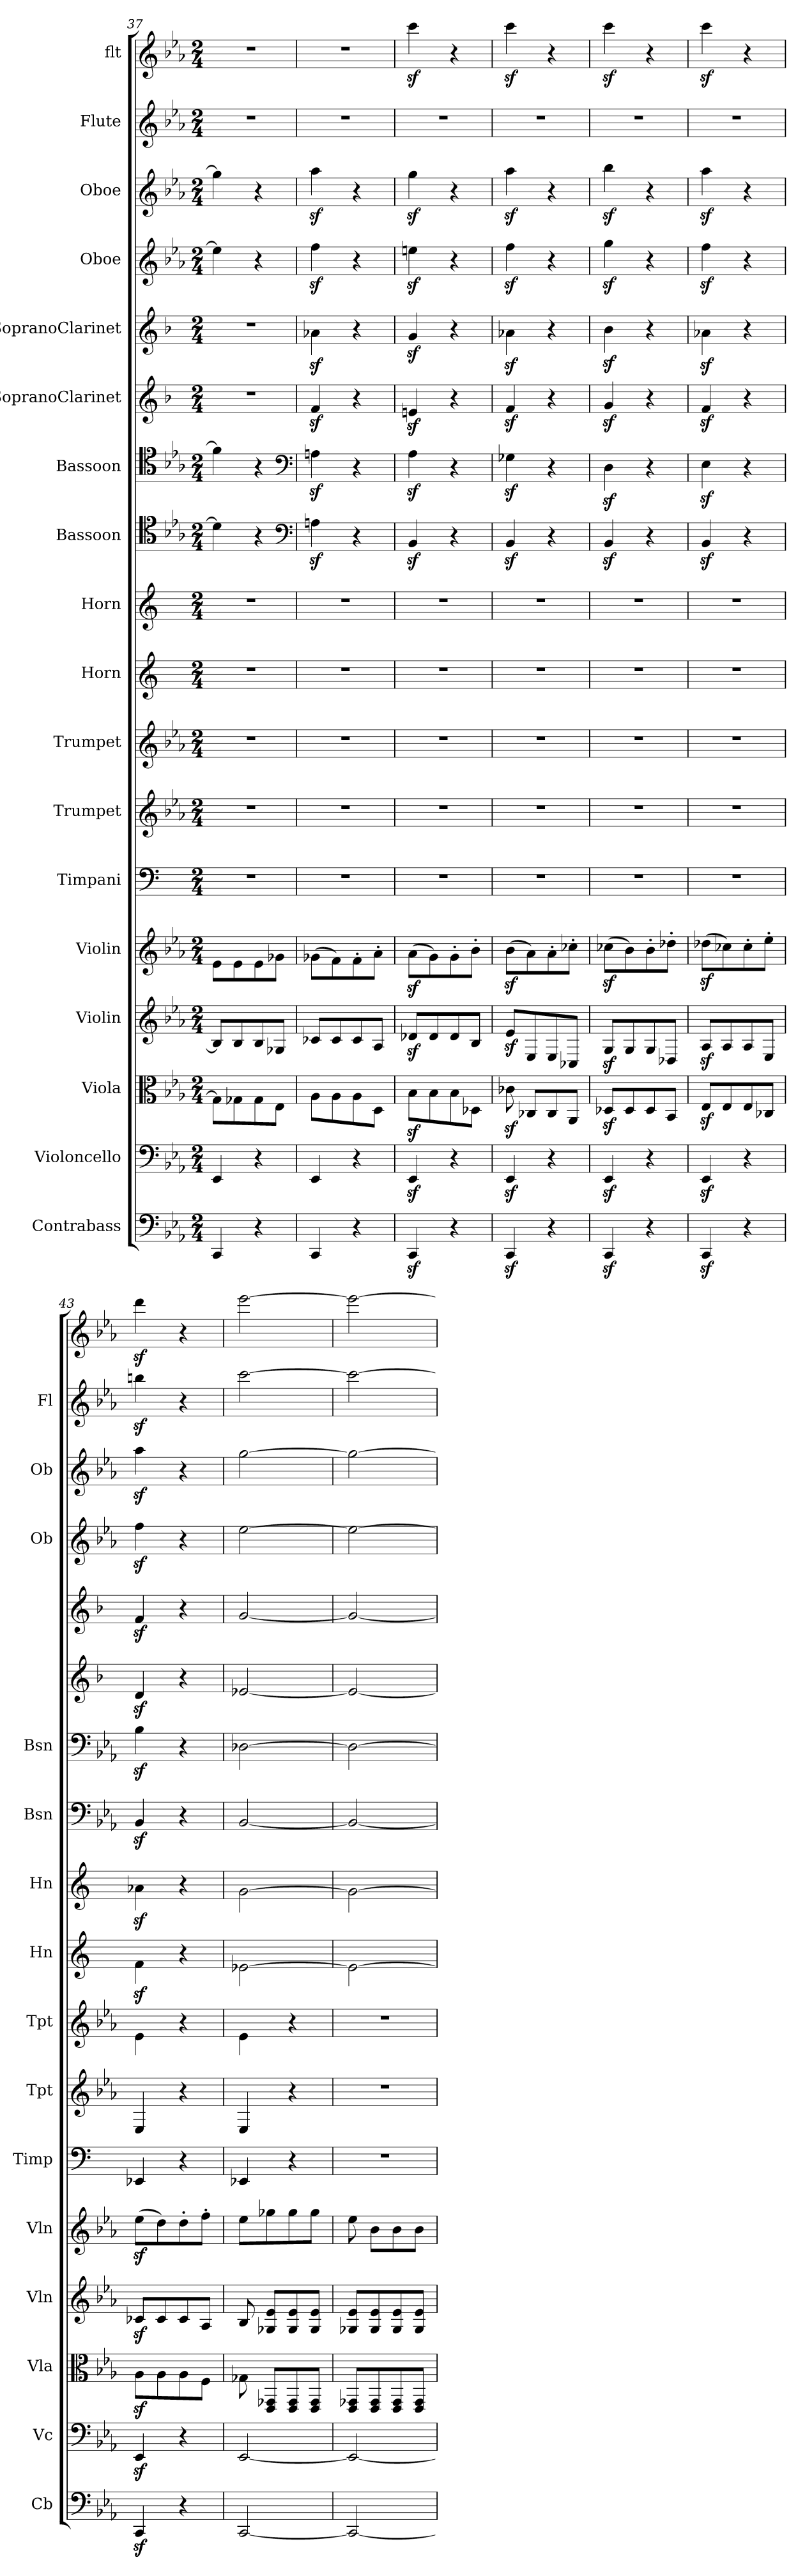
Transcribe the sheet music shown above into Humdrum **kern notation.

**kern	**kern	**kern	**kern	**kern	**kern	**kern	**kern	**kern	**kern	**kern	**kern	**kern	**kern	**kern	**kern	**kern	**kern
*part18	*part17	*part16	*part15	*part14	*part13	*part12	*part11	*part10	*part9	*part8	*part7	*part6	*part5	*part4	*part3	*part2	*part1
*staff18	*staff17	*staff16	*staff15	*staff14	*staff13	*staff12	*staff11	*staff10	*staff9	*staff8	*staff7	*staff6	*staff5	*staff4	*staff3	*staff2	*staff1
*I"Contrabass	*I"Violoncello	*I"Viola	*I"Violin	*I"Violin	*I"Timpani	*I"Trumpet	*I"Trumpet	*I"Horn	*I"Horn	*I"Bassoon	*I"Bassoon	*I"SopranoClarinet	*I"SopranoClarinet	*I"Oboe	*I"Oboe	*I"Flute	*I"flt
*I'Cb	*I'Vc	*I'Vla	*I'Vln	*I'Vln	*I'Timp	*I'Tpt	*I'Tpt	*I'Hn	*I'Hn	*I'Bsn	*I'Bsn	*	*	*I'Ob	*I'Ob	*I'Fl	*
*clefF4	*clefF4	*clefC3	*clefG2	*clefG2	*clefF4	*clefG2	*clefG2	*clefG2	*clefG2	*clefC4	*clefC4	*clefG2	*clefG2	*clefG2	*clefG2	*clefG2	*clefG2
*k[b-e-a-]	*k[b-e-a-]	*k[b-e-a-]	*k[b-e-a-]	*k[b-e-a-]	*k[]	*k[b-e-a-]	*k[b-e-a-]	*k[]	*k[]	*k[b-e-a-]	*k[b-e-a-]	*k[b-]	*k[b-]	*k[b-e-a-]	*k[b-e-a-]	*k[b-e-a-]	*k[b-e-a-]
*c:	*c:	*c:	*c:	*c:	*	*c:	*c:	*	*	*c:	*c:	*	*	*c:	*c:	*c:	*c:
*M2/4	*M2/4	*M2/4	*M2/4	*M2/4	*M2/4	*M2/4	*M2/4	*M2/4	*M2/4	*M2/4	*M2/4	*M2/4	*M2/4	*M2/4	*M2/4	*M2/4	*M2/4
=37	=37	=37	=37	=37	=37	=37	=37	=37	=37	=37	=37	=37	=37	=37	=37	=37	=37
4CC/	4EE-/	8G-\L]	8B-/L]	8e-\L	2r	2r	2r	2r	2r	4d-\]	4f\]	2r	2r	4ee-\]	4gg\]	2r	2r
.	.	8G-X\	8B-/	8e-\	.	.	.	.	.	.	.	.	.	.	.	.	.
4r	4r	8G-\	8B-/	8e-\	.	.	.	.	.	4r	4r	.	.	4r	4r	.	.
.	.	8E-\J	8G-X/J	8g-X\J	.	.	.	.	.	.	.	.	.	.	.	.	.
*	*	*	*	*	*	*	*	*	*	*clefF4	*clefF4	*	*	*	*	*	*
=38	=38	=38	=38	=38	=38	=38	=38	=38	=38	=38	=38	=38	=38	=38	=38	=38	=38
4CC/	4EE-/	8A-\L	8c-X/L	(8g-X\L	2r	2r	2r	2r	2r	4Anz\	4Anz\	4fz/	4a-Xz\	4ffz\	4aa-z\	2r	2r
.	.	8A-\	8c-/	8f\)	.	.	.	.	.	.	.	.	.	.	.	.	.
4r	4r	8A-\	8c-/	8f'\	.	.	.	.	.	4r	4r	4r	4r	4r	4r	.	.
.	.	8D\J	8A-/J	8a-'\J	.	.	.	.	.	.	.	.	.	.	.	.	.
=39	=39	=39	=39	=39	=39	=39	=39	=39	=39	=39	=39	=39	=39	=39	=39	=39	=39
4CCz/	4EE-z/	8B-z\L	8d-Xz/L	(8a-z\L	2r	2r	2r	2r	2r	4BB-z/	4A-z\	4enz/	4gz/	4eenz\	4ggz\	2r	4cccz\
.	.	8B-\	8d-/	8g\)	.	.	.	.	.	.	.	.	.	.	.	.	.
4r	4r	8B-\	8d-/	8g'\	.	.	.	.	.	4r	4r	4r	4r	4r	4r	.	4r
.	.	8D-X\J	8B-/J	8b-'\J	.	.	.	.	.	.	.	.	.	.	.	.	.
=40	=40	=40	=40	=40	=40	=40	=40	=40	=40	=40	=40	=40	=40	=40	=40	=40	=40
4CCz/	4EE-z/	8c-Xz\	8e-z/L	(8b-z\L	2r	2r	2r	2r	2r	4BB-z/	4G-Xz\	4fz/	4a-Xz\	4ffz\	4aa-z\	2r	4cccz\
.	.	8C-X/L	8E-/	8a-\)	.	.	.	.	.	.	.	.	.	.	.	.	.
4r	4r	8C-/	8E-/	8a-'\	.	.	.	.	.	4r	4r	4r	4r	4r	4r	.	4r
.	.	8AA-/J	8C-X/J	8cc-X'\J	.	.	.	.	.	.	.	.	.	.	.	.	.
=41	=41	=41	=41	=41	=41	=41	=41	=41	=41	=41	=41	=41	=41	=41	=41	=41	=41
4CCz/	4EE-z/	8D-Xz/L	8Gz/L	(8cc-Xz\L	2r	2r	2r	2r	2r	4BB-z/	4Dz\	4gz/	4b-z\	4ggz\	4bb-z\	2r	4cccz\
.	.	8D-/	8G/	8b-\)	.	.	.	.	.	.	.	.	.	.	.	.	.
4r	4r	8D-/	8G/	8b-'\	.	.	.	.	.	4r	4r	4r	4r	4r	4r	.	4r
.	.	8BB-/J	8D-X/J	8dd-X'\J	.	.	.	.	.	.	.	.	.	.	.	.	.
=42	=42	=42	=42	=42	=42	=42	=42	=42	=42	=42	=42	=42	=42	=42	=42	=42	=42
4CCz/	4EE-z/	8E-z/L	8A-z/L	(8dd-Xz\L	2r	2r	2r	2r	2r	4BB-z/	4E-z\	4fz/	4a-Xz\	4ffz\	4aa-z\	2r	4cccz\
.	.	8E-/	8A-/	8cc-X\)	.	.	.	.	.	.	.	.	.	.	.	.	.
4r	4r	8E-/	8A-/	8cc-'\	.	.	.	.	.	4r	4r	4r	4r	4r	4r	.	4r
.	.	8C-X/J	8E-/J	8ee-'\J	.	.	.	.	.	.	.	.	.	.	.	.	.
=43	=43	=43	=43	=43	=43	=43	=43	=43	=43	=43	=43	=43	=43	=43	=43	=43	=43
4CCz/	4EE-z/	8A-z\L	8c-Xz/L	(8ee-z\L	4EE-X/	4E-/	4e-\	4fz\	4a-Xz\	4BB-z/	4B-z\	4dz/	4fz/	4ffz\	4aa-z\	4bbnz\	4dddz\
.	.	8A-\	8c-/	8dd\)	.	.	.	.	.	.	.	.	.	.	.	.	.
4r	4r	8A-\	8c-/	8dd'\	4r	4r	4r	4r	4r	4r	4r	4r	4r	4r	4r	4r	4r
.	.	8F\J	8A-/J	8ff'\J	.	.	.	.	.	.	.	.	.	.	.	.	.
=44	=44	=44	=44	=44	=44	=44	=44	=44	=44	=44	=44	=44	=44	=44	=44	=44	=44
[2CC/	[2EE-/	8G-X\	8B-/	8ee-\L	4EE-X/	4E-/	4e-\	[2e-X\	[2g\	[2BB-/	[2D-X\	[2e-X/	[2g/	[2ee-\	[2gg\	[2ccc\	[2eee-\
.	.	8EE-/ 8GG-X/L	8G-X/ 8e-/L	8gg-X\	.	.	.	.	.	.	.	.	.	.	.	.	.
.	.	8EE-/ 8GG-/	8G-/ 8e-/	8gg-\	4r	4r	4r	.	.	.	.	.	.	.	.	.	.
.	.	8EE-/ 8GG-/J	8G-/ 8e-/J	8gg-\J	.	.	.	.	.	.	.	.	.	.	.	.	.
=45	=45	=45	=45	=45	=45	=45	=45	=45	=45	=45	=45	=45	=45	=45	=45	=45	=45
2CC/_	2EE-/_	8EE-/ 8GG-X/L	8G-X/ 8e-/L	8ee-\	2r	2r	2r	2e-\_	2g\_	2BB-/_	2D-\_	2e-/_	2g/_	2ee-\_	2gg\_	2ccc\_	2eee-\_
.	.	8EE-/ 8GG-/	8G-/ 8e-/	8b-\L	.	.	.	.	.	.	.	.	.	.	.	.	.
.	.	8EE-/ 8GG-/	8G-/ 8e-/	8b-\	.	.	.	.	.	.	.	.	.	.	.	.	.
.	.	8EE-/ 8GG-/J	8G-/ 8e-/J	8b-\J	.	.	.	.	.	.	.	.	.	.	.	.	.
=	=	=	=	=	=	=	=	=	=	=	=	=	=	=	=	=	=
*-	*-	*-	*-	*-	*-	*-	*-	*-	*-	*-	*-	*-	*-	*-	*-	*-	*-
